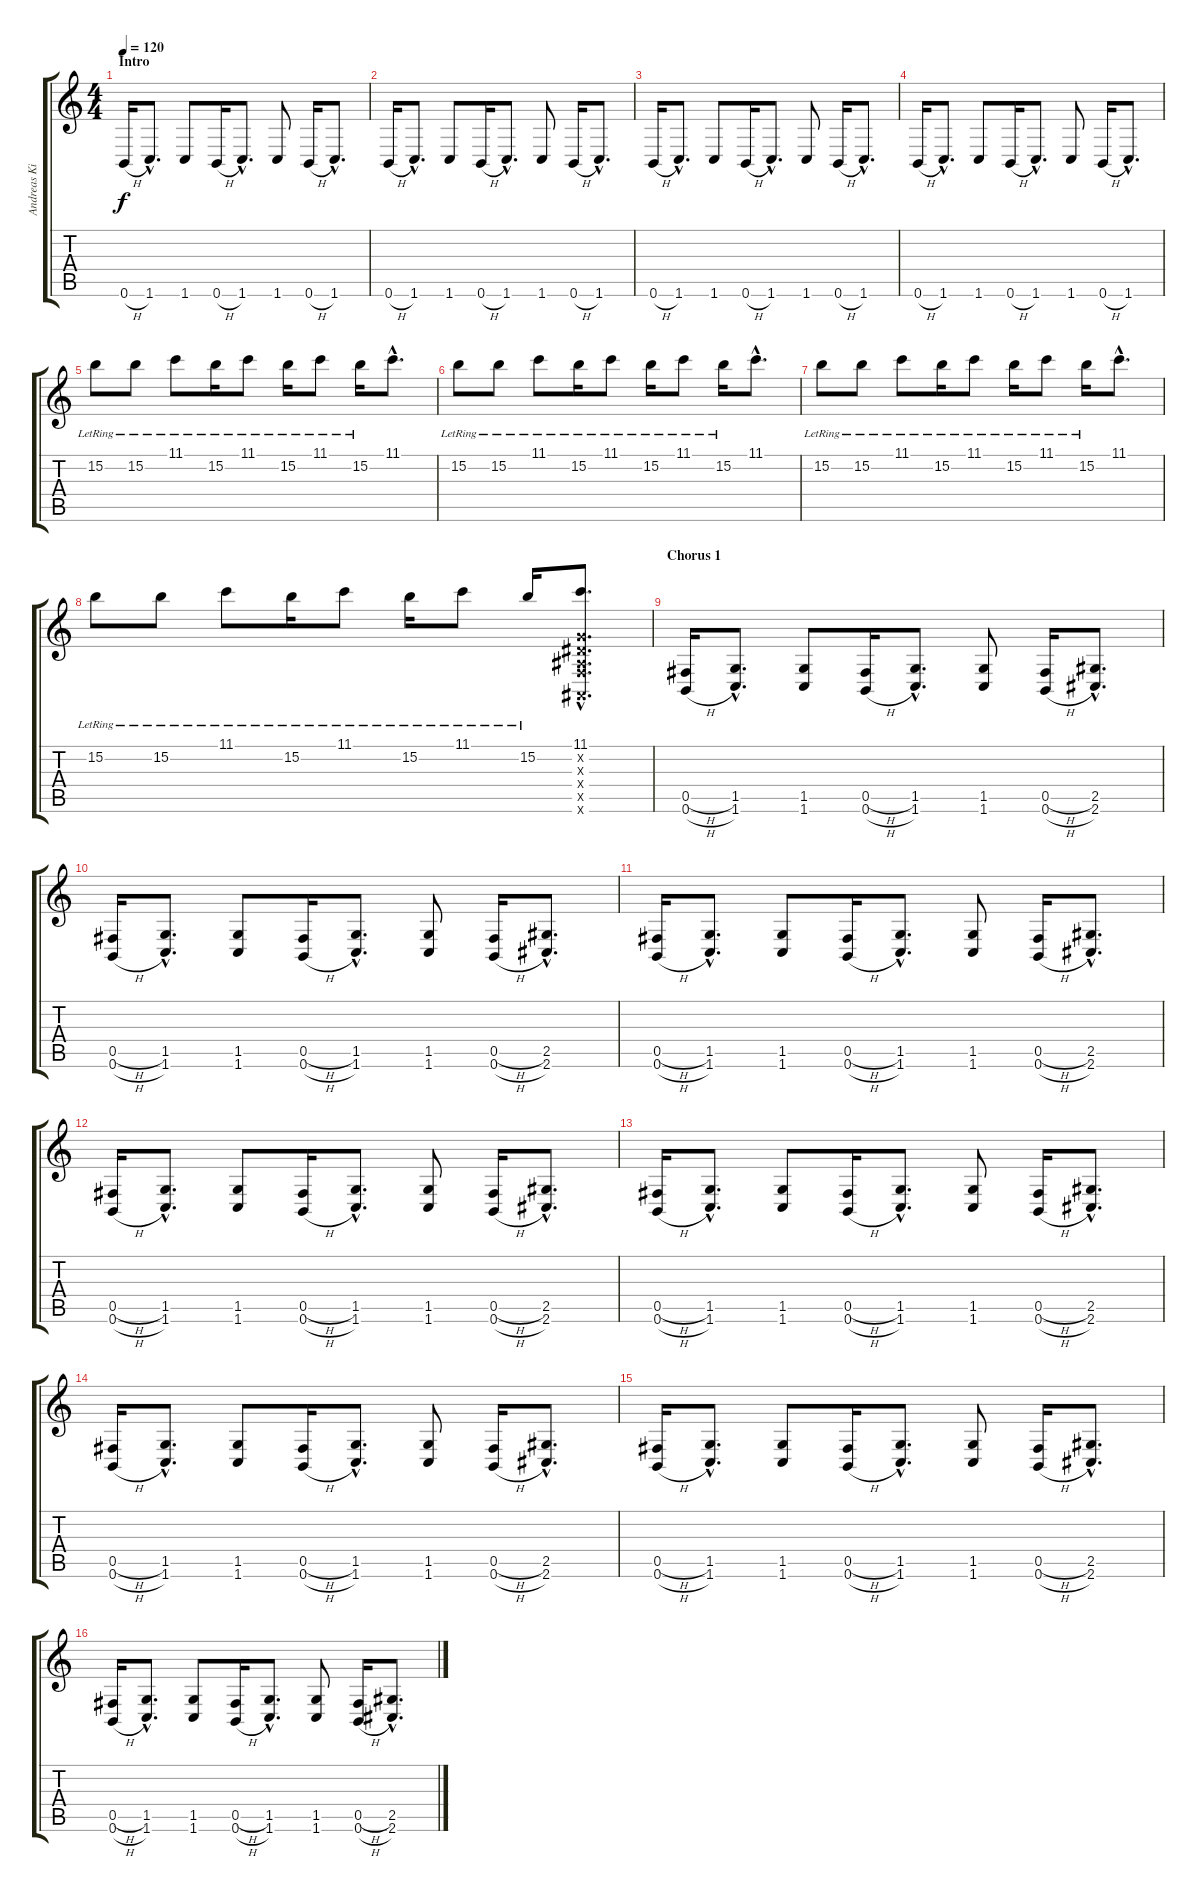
\track ("Andreas Kisser" "Andreas Ki") {instrument overdrivenguitar}
\staff {score tabs}
\tuning (Db4 Ab3 E3 B2 Gb2 B1) {hide}
\ts (4 4)
\section ("" "Intro")
\tempo 120
\clef g2
\ks c
0.6{h}.16{dy f instrument overdrivenguitar} 1.6{hac}.8{d} 1.6.8 0.6{h}.16 1.6{hac}.8{d} 1.6.8 0.6{h}.16 1.6{hac}.8{d} |
0.6{h}.16 1.6{hac}.8{d} 1.6.8 0.6{h}.16 1.6{hac}.8{d} 1.6.8 0.6{h}.16 1.6{hac}.8{d} |
0.6{h}.16 1.6{hac}.8{d} 1.6.8 0.6{h}.16 1.6{hac}.8{d} 1.6.8 0.6{h}.16 1.6{hac}.8{d} |
0.6{h}.16 1.6{hac}.8{d} 1.6.8 0.6{h}.16 1.6{hac}.8{d} 1.6.8 0.6{h}.16 1.6{hac}.8{d} |
15.2{lr}.8 15.2{lr}.8 11.1{lr}.8 15.2{lr}.16 11.1{lr}.8 15.2{lr}.16 11.1{lr}.8 15.2{lr}.16 11.1{hac}.8{d} |
15.2{lr}.8 15.2{lr}.8 11.1{lr}.8 15.2{lr}.16 11.1{lr}.8 15.2{lr}.16 11.1{lr}.8 15.2{lr}.16 11.1{hac}.8{d} |
15.2{lr}.8 15.2{lr}.8 11.1{lr}.8 15.2{lr}.16 11.1{lr}.8 15.2{lr}.16 11.1{lr}.8 15.2{lr}.16 11.1{hac}.8{d} |
15.2{lr}.8 15.2{lr}.8 11.1{lr}.8 15.2{lr}.16 11.1{lr}.8 15.2{lr}.16 11.1{lr}.8 15.2{lr}.16 (11.1{hac} -1.2{hac x} -1.3{hac x} -1.4{hac x} -1.5{hac x} -1.6{hac x}).8{d} |
\section ("" "Chorus 1")
(0.5{h} 0.6{h}).16 (1.5{hac} 1.6{hac}).8{d} (1.5 1.6).8 (0.5{h} 0.6{h}).16 (1.5{hac} 1.6{hac}).8{d} (1.5 1.6).8 (0.5{h} 0.6{h}).16 (2.5{hac} 2.6{hac}).8{d} |
(0.5{h} 0.6{h}).16 (1.5{hac} 1.6{hac}).8{d} (1.5 1.6).8 (0.5{h} 0.6{h}).16 (1.5{hac} 1.6{hac}).8{d} (1.5 1.6).8 (0.5{h} 0.6{h}).16 (2.5{hac} 2.6{hac}).8{d} |
(0.5{h} 0.6{h}).16 (1.5{hac} 1.6{hac}).8{d} (1.5 1.6).8 (0.5{h} 0.6{h}).16 (1.5{hac} 1.6{hac}).8{d} (1.5 1.6).8 (0.5{h} 0.6{h}).16 (2.5{hac} 2.6{hac}).8{d} |
(0.5{h} 0.6{h}).16 (1.5{hac} 1.6{hac}).8{d} (1.5 1.6).8 (0.5{h} 0.6{h}).16 (1.5{hac} 1.6{hac}).8{d} (1.5 1.6).8 (0.5{h} 0.6{h}).16 (2.5{hac} 2.6{hac}).8{d} |
(0.5{h} 0.6{h}).16 (1.5{hac} 1.6{hac}).8{d} (1.5 1.6).8 (0.5{h} 0.6{h}).16 (1.5{hac} 1.6{hac}).8{d} (1.5 1.6).8 (0.5{h} 0.6{h}).16 (2.5{hac} 2.6{hac}).8{d} |
(0.5{h} 0.6{h}).16 (1.5{hac} 1.6{hac}).8{d} (1.5 1.6).8 (0.5{h} 0.6{h}).16 (1.5{hac} 1.6{hac}).8{d} (1.5 1.6).8 (0.5{h} 0.6{h}).16 (2.5{hac} 2.6{hac}).8{d} |
(0.5{h} 0.6{h}).16 (1.5{hac} 1.6{hac}).8{d} (1.5 1.6).8 (0.5{h} 0.6{h}).16 (1.5{hac} 1.6{hac}).8{d} (1.5 1.6).8 (0.5{h} 0.6{h}).16 (2.5{hac} 2.6{hac}).8{d} |
(0.5{h} 0.6{h}).16 (1.5{hac} 1.6{hac}).8{d} (1.5 1.6).8 (0.5{h} 0.6{h}).16 (1.5{hac} 1.6{hac}).8{d} (1.5 1.6).8 (0.5{h} 0.6{h}).16 (2.5{hac} 2.6{hac}).8{d}
